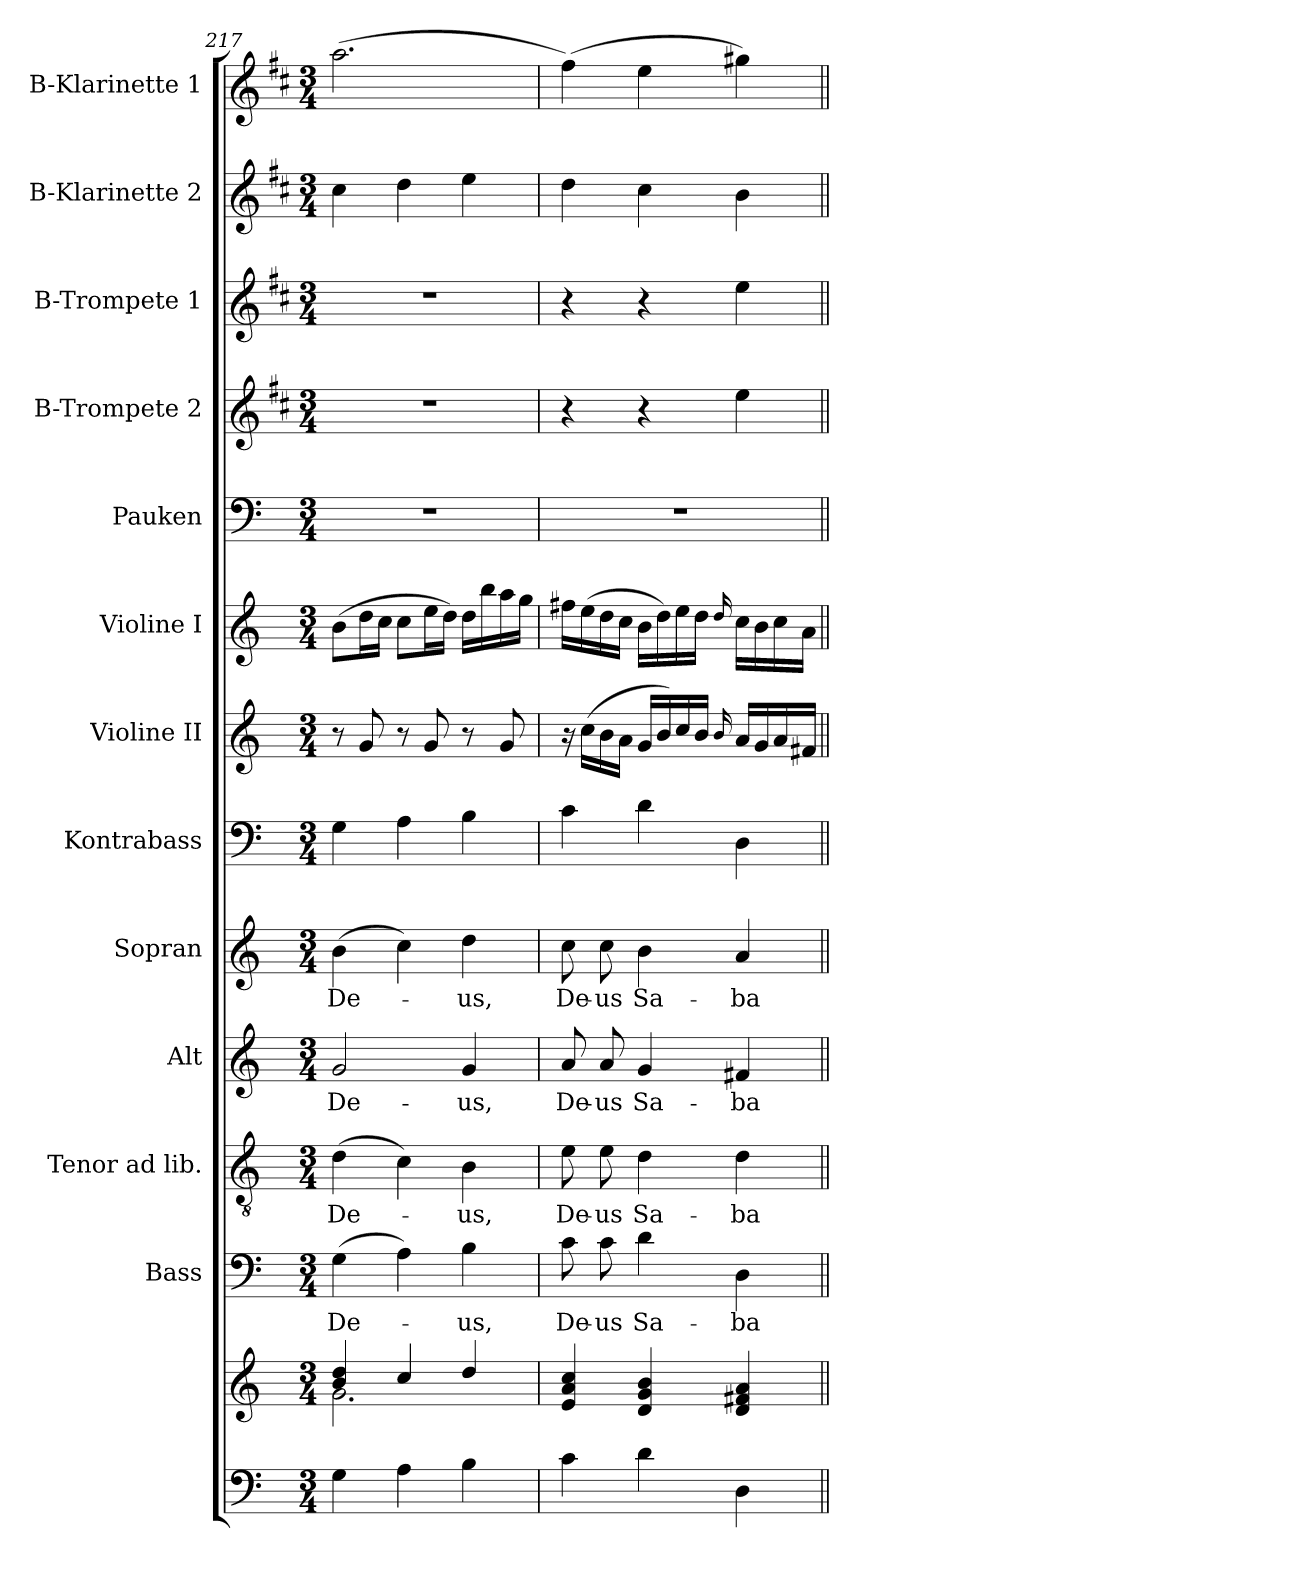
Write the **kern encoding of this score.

**kern	**kern	**kern	**text	**kern	**text	**kern	**text	**kern	**text	**kern	**kern	**kern	**kern	**kern	**kern	**kern	**kern
*part13	*part13	*part12	*part12	*part11	*part11	*part10	*part10	*part9	*part9	*part8	*part7	*part6	*part5	*part4	*part3	*part2	*part1
*staff14	*staff13	*staff12	*staff12	*staff11	*staff11	*staff10	*staff10	*staff9	*staff9	*staff8	*staff7	*staff6	*staff5	*staff4	*staff3	*staff2	*staff1
*	*	*I"Bass	*	*I"Tenor ad lib.	*	*I"Alt	*	*I"Sopran	*	*I"Kontrabass	*I"Violine II	*I"Violine I	*I"Pauken	*I"B-Trompete 2	*I"B-Trompete 1	*I"B-Klarinette 2	*I"B-Klarinette 1
*	*	*I'B.	*	*I'T.	*	*I'A.	*	*I'S.	*	*I'Kb.	*I'Vl. II	*I'Vl. I	*I'Pk.	*I'Trp. 2	*I'Trp. 1	*I'B Kl. 2	*I'B Kl. 1
*clefF4	*clefG2	*clefF4	*	*clefGv2	*	*clefG2	*	*clefG2	*	*clefF4	*clefG2	*clefG2	*clefF4	*clefG2	*clefG2	*clefG2	*clefG2
*	*	*	*	*	*	*	*	*	*	*ITrd7c12	*	*	*	*ITrd1c2	*ITrd1c2	*ITrd1c2	*ITrd1c2
*k[]	*k[]	*k[]	*	*k[]	*	*k[]	*	*k[]	*	*k[]	*k[]	*k[]	*k[]	*k[]	*k[]	*k[]	*k[]
*C:	*C:	*C:	*	*C:	*	*C:	*	*C:	*	*C:	*C:	*C:	*C:	*C:	*C:	*C:	*C:
*M3/4	*M3/4	*M3/4	*	*M3/4	*	*M3/4	*	*M3/4	*	*M3/4	*M3/4	*M3/4	*M3/4	*M3/4	*M3/4	*M3/4	*M3/4
=217	=217	=217	=217	=217	=217	=217	=217	=217	=217	=217	=217	=217	=217	=217	=217	=217	=217
*	*^	*	*	*	*	*	*	*	*	*	*	*	*	*	*	*	*
!	!	!	!	!LO:LY:b	!	!LO:LY:b	!	!LO:LY:b	!	!LO:LY:b	!	!	!	!	!	!	!	!
4G\	4b/ 4dd/	2.g\	(>4G\	De-	(>4d\	De-	2g/	De-	(>4b\	De-	4GG\	8r	(>8b\L	2.r	2.r	2.r	4b\	(>2.gg\
.	.	.	.	.	.	.	.	.	.	.	.	8g/	16dd\L	.	.	.	.	.
.	.	.	.	.	.	.	.	.	.	.	.	.	16cc\JJ	.	.	.	.	.
4A\	4cc/	.	4A\)	.	4c\)	.	.	.	4cc\)	.	4AA\	8r	8cc\L	.	.	.	4cc\	.
.	.	.	.	.	.	.	.	.	.	.	.	8g/	16ee\L	.	.	.	.	.
.	.	.	.	.	.	.	.	.	.	.	.	.	16dd\JJ)	.	.	.	.	.
!	!	!	!	!LO:LY:b	!	!LO:LY:b	!	!LO:LY:b	!	!LO:LY:b	!	!	!	!	!	!	!	!
4B\	4dd/	.	4B\	-us,	4B\	-us,	4g/	-us,	4dd\	-us,	4BB\	8r	16dd\LL	.	.	.	4dd\	.
.	.	.	.	.	.	.	.	.	.	.	.	.	16bb\	.	.	.	.	.
.	.	.	.	.	.	.	.	.	.	.	.	8g/	16aa\	.	.	.	.	.
.	.	.	.	.	.	.	.	.	.	.	.	.	16gg\JJ	.	.	.	.	.
*	*v	*v	*	*	*	*	*	*	*	*	*	*	*	*	*	*	*	*
=218	=218	=218	=218	=218	=218	=218	=218	=218	=218	=218	=218	=218	=218	=218	=218	=218	=218
!	!	!	!LO:LY:b	!	!LO:LY:b	!	!LO:LY:b	!	!LO:LY:b	!	!	!	!	!	!	!	!
4c\	4e/ 4a/ 4cc/	8c\	De-	8e\	De-	8a/	De-	8cc\	De-	4C\	16r	16ff#X\LL	2.r	4r	4r	4cc\	(>4ee\)
.	.	.	.	.	.	.	.	.	.	.	(>16cc\LL	(>16ee\	.	.	.	.	.
!	!	!	!LO:LY:b	!	!LO:LY:b	!	!LO:LY:b	!	!LO:LY:b	!	!	!	!	!	!	!	!
.	.	8c\	-us	8e\	-us	8a/	-us	8cc\	-us	.	16b\	16dd\	.	.	.	.	.
.	.	.	.	.	.	.	.	.	.	.	16a\JJ	16cc\JJ	.	.	.	.	.
!	!	!	!LO:LY:b	!	!LO:LY:b	!	!LO:LY:b	!	!LO:LY:b	!	!	!	!	!	!	!	!
4d\	4d/ 4g/ 4b/	4d\	Sa-	4d\	Sa-	4g/	Sa-	4b\	Sa-	4D\	16g/LL	16b\LL	.	4r	4r	4b\	4dd\
.	.	.	.	.	.	.	.	.	.	.	16b/)	16dd\)	.	.	.	.	.
.	.	.	.	.	.	.	.	.	.	.	16cc/	16ee\	.	.	.	.	.
.	.	.	.	.	.	.	.	.	.	.	16b/JJ	16dd\JJ	.	.	.	.	.
.	.	.	.	.	.	.	.	.	.	.	16qqb/	16qqdd/	.	.	.	.	.
!	!	!	!LO:LY:b	!	!LO:LY:b	!	!LO:LY:b	!	!LO:LY:b	!	!	!	!	!	!	!	!
4D\	4d/ 4f#X/ 4a/	4D\	-ba-	4d\	-ba-	4f#X/	-ba-	4a/	-ba-	4DD\	16a/LL	16cc\LL	.	4dd\	4dd\	4a\	4ff#X\)
.	.	.	.	.	.	.	.	.	.	.	16g/	16b\	.	.	.	.	.
.	.	.	.	.	.	.	.	.	.	.	16a/	16cc\	.	.	.	.	.
.	.	.	.	.	.	.	.	.	.	.	16f#X/JJ	16a\JJ	.	.	.	.	.
=||	=||	=||	=||	=||	=||	=||	=||	=||	=||	=||	=||	=||	=||	=||	=||	=||	=||
*-	*-	*-	*-	*-	*-	*-	*-	*-	*-	*-	*-	*-	*-	*-	*-	*-	*-
